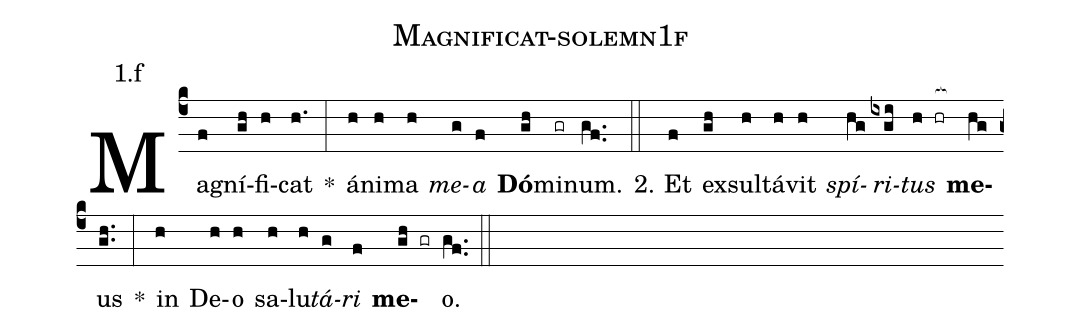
name: Magnificat-solemn1f;
annotation: 1.f;
%%
(c4)Ma(f)gní(gh)fi(h)cat(h.) <sp>*</sp>(:) á(h)ni(h)ma(h) <i>me</i>(g)<i>a</i>(f) <b>Dó</b>(gh)mi(gr)num.(gf..) (::)
2. Et(f) ex(gh)sul(h)tá(h)vit(h) <i>spí</i>(hg)<i>ri</i>(ixgi)<i>tus</i>(h hr[ocb:1{]) <b>me</b>(hg[ocb:0}])us(gh..) <sp>*</sp>(:) in(h) De(h)o(h) sa(h)lu(h)<i>tá</i>(g)<i>ri</i>(f) <b>me</b>(gh gr)o.(gf..) (::)
